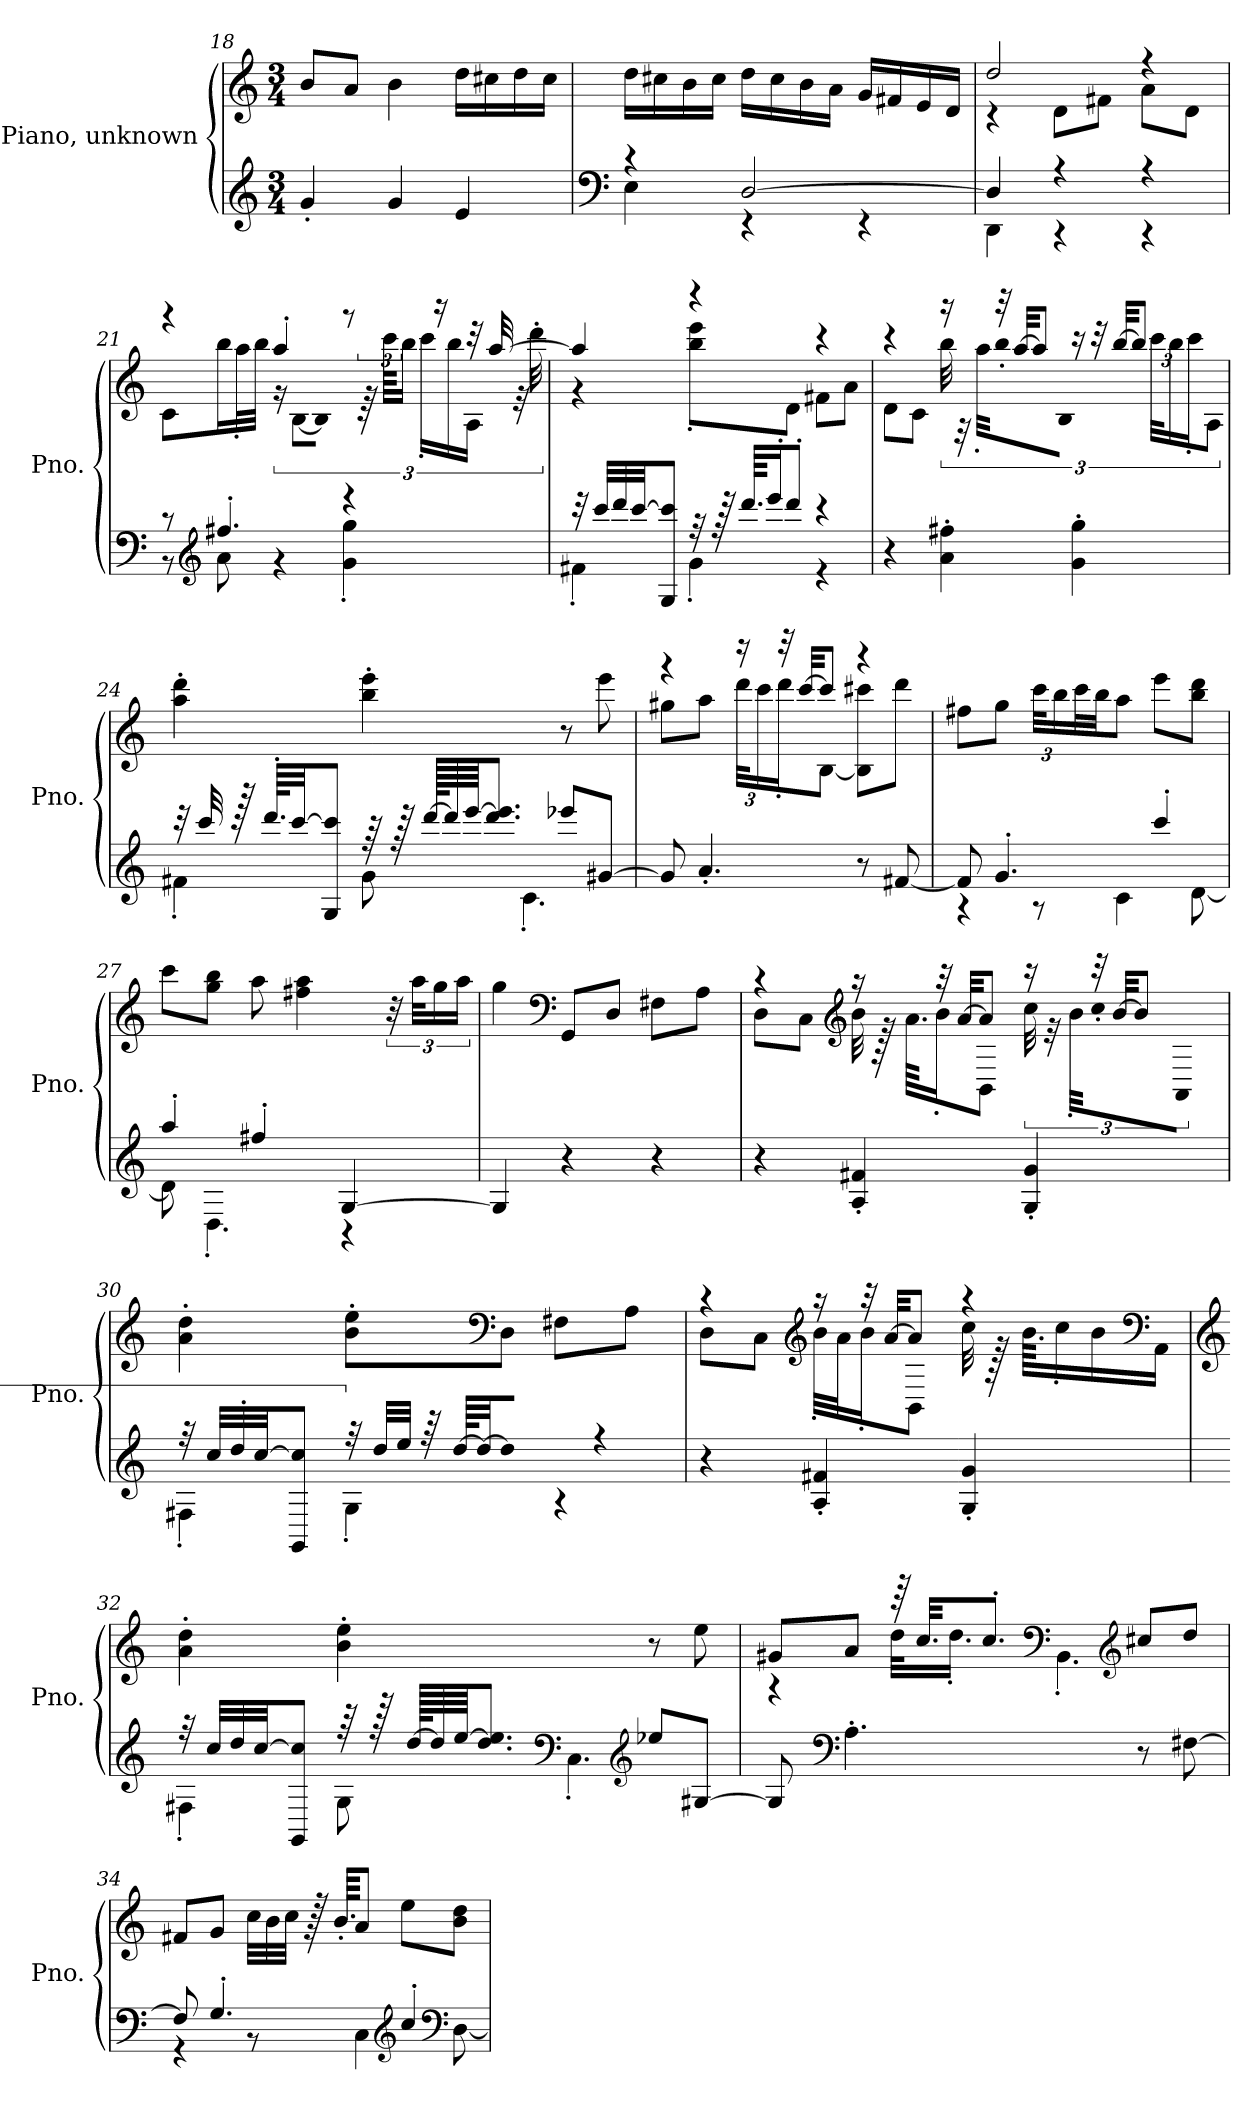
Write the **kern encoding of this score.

**kern	**kern
*part1	*part1
*staff2	*staff1
*I"Piano, unknown	*
*I'Pno.	*
*clefG2	*clefG2
*k[]	*k[]
*M3/4	*M3/4
=18	=18
4g'/	8b/L
.	8a/J
4g/	4b\
4e/	16dd\LL
.	16cc#X\
.	16dd\
.	16cc#\JJ
=19	=19
*clefF4	*
*^	*
4r	4E\	16dd\LL
.	.	16cc#X\
.	.	16b\
.	.	16cc#\JJ
[2D/	4r	16dd\LL
.	.	16cc#\
.	.	16b\
.	.	16a\JJ
.	4r	16g/LL
.	.	16f#X/
.	.	16e/
.	.	16d/JJ
=20	=20	=20
*	*	*^
4D/]	4DD\	2dd/	4r
4r	4r	.	8d\L
.	.	.	8f#X\J
4r	4r	4r	8a\L
.	.	.	8d\J
!!LO:LB:g=z	!!
=21	=21	=21	=21
8r	8r	4r	8c\L
*clefG2	*	*	*
4.ff#X'/	8a\	.	16bb\L
.	.	.	32aa'\L
.	.	.	32bb\JJJ
.	4r	4aa'/	24r
.	.	.	[12B\L
.	.	.	16B\Jk]
.	.	.	96r
.	.	.	96ccc\KKLL
.	.	.	24bb\JJ
4r	4g\' 4gg\'	8r	16ccc'\LL
.	.	.	16bb\
.	.	16r	16A\JJ
.	.	32r	32r
.	.	[32aa/	32ddd'\
=22	=22	=22	=22
32r	4f#X'\	4aa/]	4r
32ccc/LLL	.	.	.
32ddd/	.	.	.
[32ccc/JJ	.	.	.
8G/ 8ccc/]J	.	.	.
32r	4g'\	4r	8bb\' 8eee\'L
128r	.	.	.
64.ddd/KKLL	.	.	.
16eee'/J	.	.	.
8ddd'/J	.	.	8d\J
4r	4r	4r	8f#X\L
.	.	.	8a\J
*v	*v	*	*
!!LO:LB:g=z	!!
=23	=23	=23
4r	4r	8d\L
.	.	8c\J
4a\' 4ff#X\'	16r	48bb\
.	.	48r
.	.	48aa'\KLL
.	32r	16bb'\J
.	[32aa/KKL	.
.	8aa/J]	8B\J
*	*	*Xbrackettup
4g\' 4gg\'	16r	48ccc\KLL
.	.	24bb\
.	32r	16ccc'\J
.	[32bb/KKL	.
.	8bb/J]	8A\J
*	*v	*v
=24	=24
*^	*
32r	4f#X'\	4aa\' 4ddd\'
32ccc/	.	.
128r	.	.
64.ddd'/KLLL	.	.
[32ccc/JJ	.	.
8G/ 8ccc/]J	.	.
64r	8g\	4bb\' 4eee\'
128r	.	.
[128ddd/KLLLL	.	.
64ddd/]	.	.
[64eee/JJJ	.	.
8.ddd/ 8.eee/]J	.	.
.	4.c'\	.
8eee-X/L	.	8r
[8g#X/J	.	8eee\
*v	*v	*
!!LO:PB:g=z
=25	=25
*	*^
8g#/]	4r	8gg#X\L
4.a'/	.	8aa\J
.	16r	48ddd\KLL
.	.	24ccc\
.	32r	16ddd'\J
.	[32ccc/KKL	.
.	8ccc/J]	[8B\J
8r	4r	8B\] 8ccc#X\L
[8f#X/	.	8ddd\J
*	*v	*v
=26	=26
*^	*
8f#/]	4r	8ff#X\L
4.g'/	.	8gg\J
.	8r	48ccc\KLL
.	.	24bb\
.	.	32ccc\L
.	.	32bb\JJ
.	4c\	8aa\J
4ccc'/	.	8eee\L
.	[8d\	8bb\ 8ddd\J
=27	=27	=27
4aa'/	8d\]	8ccc\L
.	4.D'\	8gg\ 8bb\J
4ff#X'/	.	8aa\
.	.	4ff#X\ 4aa\
[4G/	4r	.
*	*	*brackettup
.	.	48r
.	.	48aa\KLL
.	.	24gg\
.	.	24aa\JJ
*v	*v	*
!!LO:LB:g=z
=28	=28
4G/]	4gg\
*	*clefF4
4r	8GG/L
.	8D/J
4r	8F#X\L
.	8A\J
=29	=29
*	*^
4r	4r	8D\L
.	.	8C\J
*	*clefG2	*
4A/' 4f#X/'	16r	32b\
.	.	128r
.	.	64.a\KKLL
.	32r	16b'\J
.	[32a/KKL	.
.	8a/J]	8BB\J
4G/' 4g/'	16r	48cc\
.	.	48r
.	.	48b'\KLL
.	32r	16cc'\J
.	[32b/KKL	.
.	8b/J]	8AA\J
*	*v	*v
=30	=30
*^	*
32r	4F#X'\	4a\' 4dd\'
32cc/LLL	.	.
32dd'/	.	.
[32cc/JJ	.	.
8GG/ 8cc/]J	.	.
40r	4G'\	8b\' 8ee\'L
40dd/LLL	.	.
40ee/JJJ	.	.
80r	.	.
[80dd/KLLL	.	.
40dd/JJ_	.	.
*	*	*clefF4
8dd/J]	.	8D\J
4r	4r	8F#X\L
.	.	8A\J
*v	*v	*
!!LO:LB:g=z
=31	=31
*	*^
4r	4r	8D\L
.	.	8C\J
*	*clefG2	*
4A/' 4f#X/'	16r	32b'\LLL
.	.	32a\J
.	32r	16b'\J
.	[32a/KKL	.
.	8a/J]	8BB\J
4G/' 4g/'	4r	32cc\
.	.	128r
.	.	64.b\KKLL
.	.	16cc'\
.	.	16b\
*	*clefF4	*
.	.	16AA\JJ
*	*v	*v
=32	=32
*	*clefG2
*^	*
32r	4F#X'\	4a\' 4dd\'
32cc/LLL	.	.
32dd/	.	.
[32cc/JJ	.	.
8GG/ 8cc/]J	.	.
64r	8G\	4b\' 4ee\'
128r	.	.
[128dd/KLLLL	.	.
64dd/]	.	.
[64ee/JJJ	.	.
8.dd/ 8.ee/]J	.	.
*clefF4	*	*
.	4.C'\	.
*clefG2	*	*
8ee-X/L	.	8r
[8G#X/J	.	8ee\
*v	*v	*
!!LO:LB:g=z
=33	=33
*	*^
8G#/]	8g#X/L	4r
*clefF4	*	*
4.A'\	8a/J	.
.	64r	32dd\KLL
.	32.cc/KKL	.
.	.	16.dd'\JJ
.	8.cc'/J	.
*	*clefF4	*
.	.	4.BB'\
*	*clefG2	*
8r	8cc#X/L	.
[8F#X\	8dd/J	.
*	*v	*v
=34	=34
*^	*
8F#/]	4r	8f#X/L
4.G'/	.	8g/J
.	8r	32cc\LLL
.	.	32b\
.	.	32cc\JJJ
.	.	128r
.	.	64.b'/KKKL
.	4C\	8a/J
*clefG2	*	*
4cc'/	.	8ee\L
*clefF4	*	*
.	[8D\	8b\ 8dd\J
*v	*v	*
=	=
*-	*-
